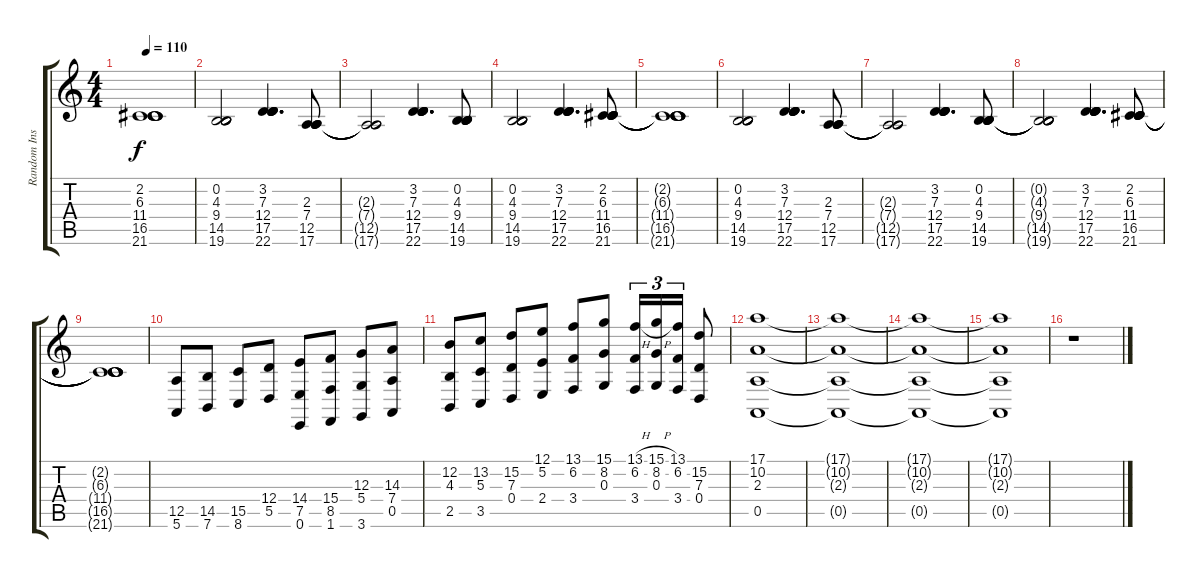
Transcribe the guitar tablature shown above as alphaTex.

\track ("Random Insts." "Random Ins") {instrument stringensemble1}
\staff {score tabs}
\tuning (E4 B3 G3 D3 A2 E2) {hide}
\ts (4 4)
\tempo 110
\clef g2
\ks c
(2.2{t} 6.3{t} 11.4{t} 16.5{t} 21.6{t}).1{dy f} |
(0.2 4.3 9.4 14.5 19.6).2 (3.2 7.3 12.4 17.5 22.6).4{d} (2.3 7.4 12.5 17.6).8 |
(2.3{t} 7.4{t} 12.5{t} 17.6{t}).2 (3.2 7.3 12.4 17.5 22.6).4{d} (0.2 4.3 9.4 14.5 19.6).8 |
(0.2 4.3 9.4 14.5 19.6).2 (3.2 7.3 12.4 17.5 22.6).4{d} (2.2 6.3 11.4 16.5 21.6).8 |
(2.2{t} 6.3{t} 11.4{t} 16.5{t} 21.6{t}).1 |
(0.2 4.3 9.4 14.5 19.6).2 (3.2 7.3 12.4 17.5 22.6).4{d} (2.3 7.4 12.5 17.6).8 |
(2.3{t} 7.4{t} 12.5{t} 17.6{t}).2 (3.2 7.3 12.4 17.5 22.6).4{d} (0.2 4.3 9.4 14.5 19.6).8 |
(0.2{t} 4.3{t} 9.4{t} 14.5{t} 19.6{t}).2 (3.2 7.3 12.4 17.5 22.6).4{d} (2.2 6.3 11.4 16.5 21.6).8 |
(2.2{t} 6.3{t} 11.4{t} 16.5{t} 21.6{t}).1 |
(12.5 5.6).8 (14.5 7.6).8 (15.5 8.6).8 (12.4 5.5).8 (14.4 7.5 0.6).8 (15.4 8.5 1.6).8 (12.3 5.4 3.6).8 (14.3 7.4 0.5).8 |
(12.2 4.3 2.5).8 (13.2 5.3 3.5).8 (15.2 7.3 0.4).8 (12.1 5.2 2.4).8 (13.1 6.2 3.4).8 (15.1 8.2 0.3).8 (13.1{h} 6.2 3.4).16{tu (3 2)} (15.1{h} 8.2 0.3).16{tu (3 2)} (13.1 6.2 3.4).16{tu (3 2)} (15.2 7.3 0.4).8 |
(17.1 10.2 2.3 0.5).1 |
(17.1{t} 10.2{t} 2.3{t} 0.5{t}).1 |
(17.1{t} 10.2{t} 2.3{t} 0.5{t}).1 |
(17.1{t} 10.2{t} 2.3{t} 0.5{t}).1 |
r.1
